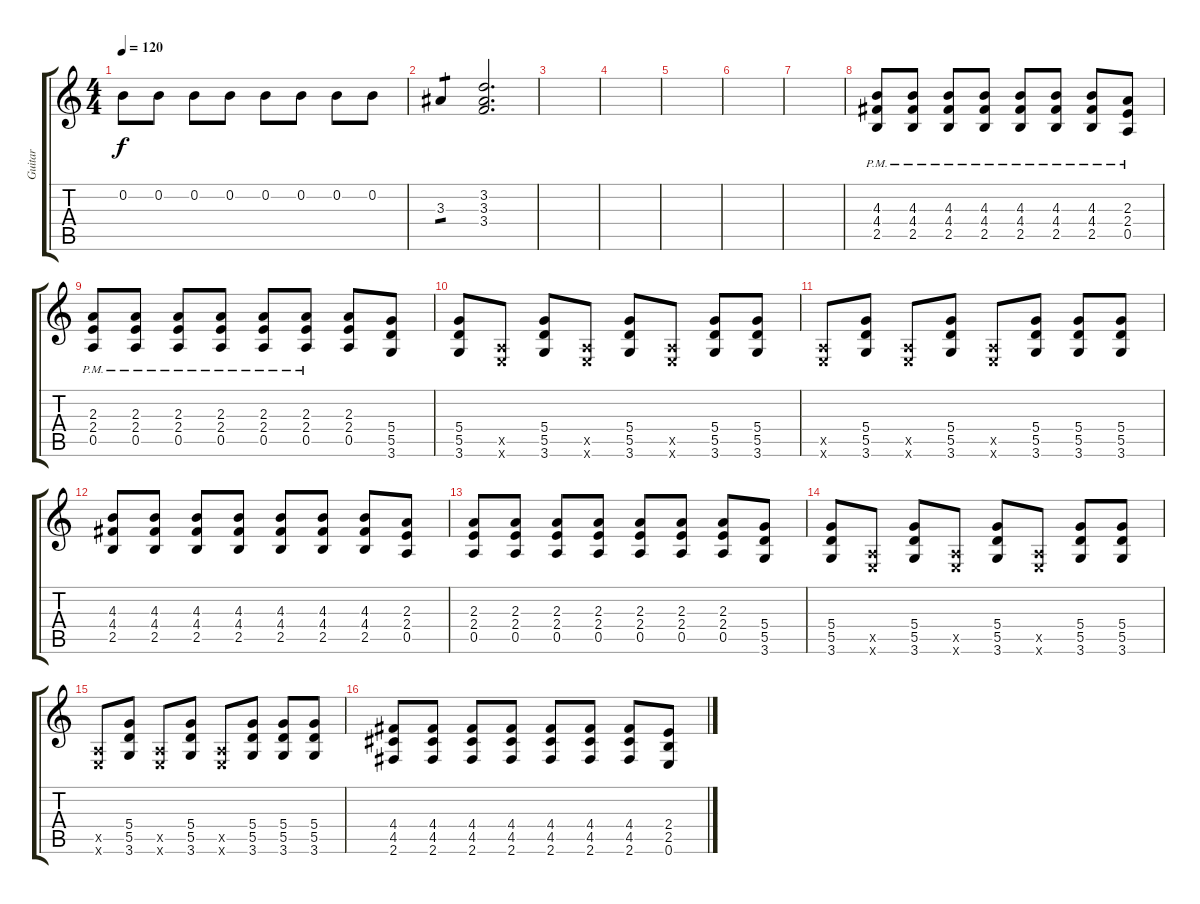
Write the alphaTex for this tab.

\track ("Guitar" "Guitar") {instrument electricguitarclean}
\staff {score tabs}
\tuning (E4 B3 G3 D3 A2 E2) {hide}
\ts (4 4)
\tempo 120
\clef g2
\ks c
0.2.8{dy f} 0.2.8 0.2.8 0.2.8 0.2.8 0.2.8 0.2.8 0.2.8 |
3.3.4{tp 1} (3.2 3.3 3.4).2{d} |
|
|
|
|
|
(4.3{pm} 4.4{pm} 2.5{pm}).8{instrument distortionguitar} (4.3{pm} 4.4{pm} 2.5{pm}).8 (4.3{pm} 4.4{pm} 2.5{pm}).8 (4.3{pm} 4.4{pm} 2.5{pm}).8 (4.3{pm} 4.4{pm} 2.5{pm}).8 (4.3{pm} 4.4{pm} 2.5{pm}).8 (4.3{pm} 4.4{pm} 2.5{pm}).8 (2.3{pm} 2.4{pm} 0.5{pm}).8 |
(2.3{pm} 2.4{pm} 0.5{pm}).8 (2.3{pm} 2.4{pm} 0.5{pm}).8 (2.3 2.4{pm} 0.5{pm}).8 (2.3 2.4{pm} 0.5{pm}).8 (2.3 2.4 0.5{pm}).8 (2.3 2.4 0.5{pm}).8 (2.3 2.4 0.5).8 (5.4 5.5 3.6).8 |
(5.4 5.5 3.6).8 (0.5{x} 0.6{x}).8 (5.4 5.5 3.6).8 (0.5{x} 0.6{x}).8 (5.4 5.5 3.6).8 (0.5{x} 0.6{x}).8 (5.4 5.5 3.6).8 (5.4 5.5 3.6).8 |
(0.5{x} 0.6{x}).8 (5.4 5.5 3.6).8 (0.5{x} 0.6{x}).8 (5.4 5.5 3.6).8 (0.5{x} 0.6{x}).8 (5.4 5.5 3.6).8 (5.4 5.5 3.6).8 (5.4 5.5 3.6).8 |
(4.3 4.4 2.5).8 (4.3 4.4 2.5).8 (4.3 4.4 2.5).8 (4.3 4.4 2.5).8 (4.3 4.4 2.5).8 (4.3 4.4 2.5).8 (4.3 4.4 2.5).8 (2.3 2.4 0.5).8 |
(2.3 2.4 0.5).8 (2.3 2.4 0.5).8 (2.3 2.4 0.5).8 (2.3 2.4 0.5).8 (2.3 2.4 0.5).8 (2.3 2.4 0.5).8 (2.3 2.4 0.5).8 (5.4 5.5 3.6).8 |
(5.4 5.5 3.6).8 (0.5{x} 0.6{x}).8 (5.4 5.5 3.6).8 (0.5{x} 0.6{x}).8 (5.4 5.5 3.6).8 (0.5{x} 0.6{x}).8 (5.4 5.5 3.6).8 (5.4 5.5 3.6).8 |
(0.5{x} 0.6{x}).8 (5.4 5.5 3.6).8 (0.5{x} 0.6{x}).8 (5.4 5.5 3.6).8 (0.5{x} 0.6{x}).8 (5.4 5.5 3.6).8 (5.4 5.5 3.6).8 (5.4 5.5 3.6).8 |
(4.4 4.5 2.6).8 (4.4 4.5 2.6).8 (4.4 4.5 2.6).8 (4.4 4.5 2.6).8 (4.4 4.5 2.6).8 (4.4 4.5 2.6).8 (4.4 4.5 2.6).8 (2.4 2.5 0.6).8
